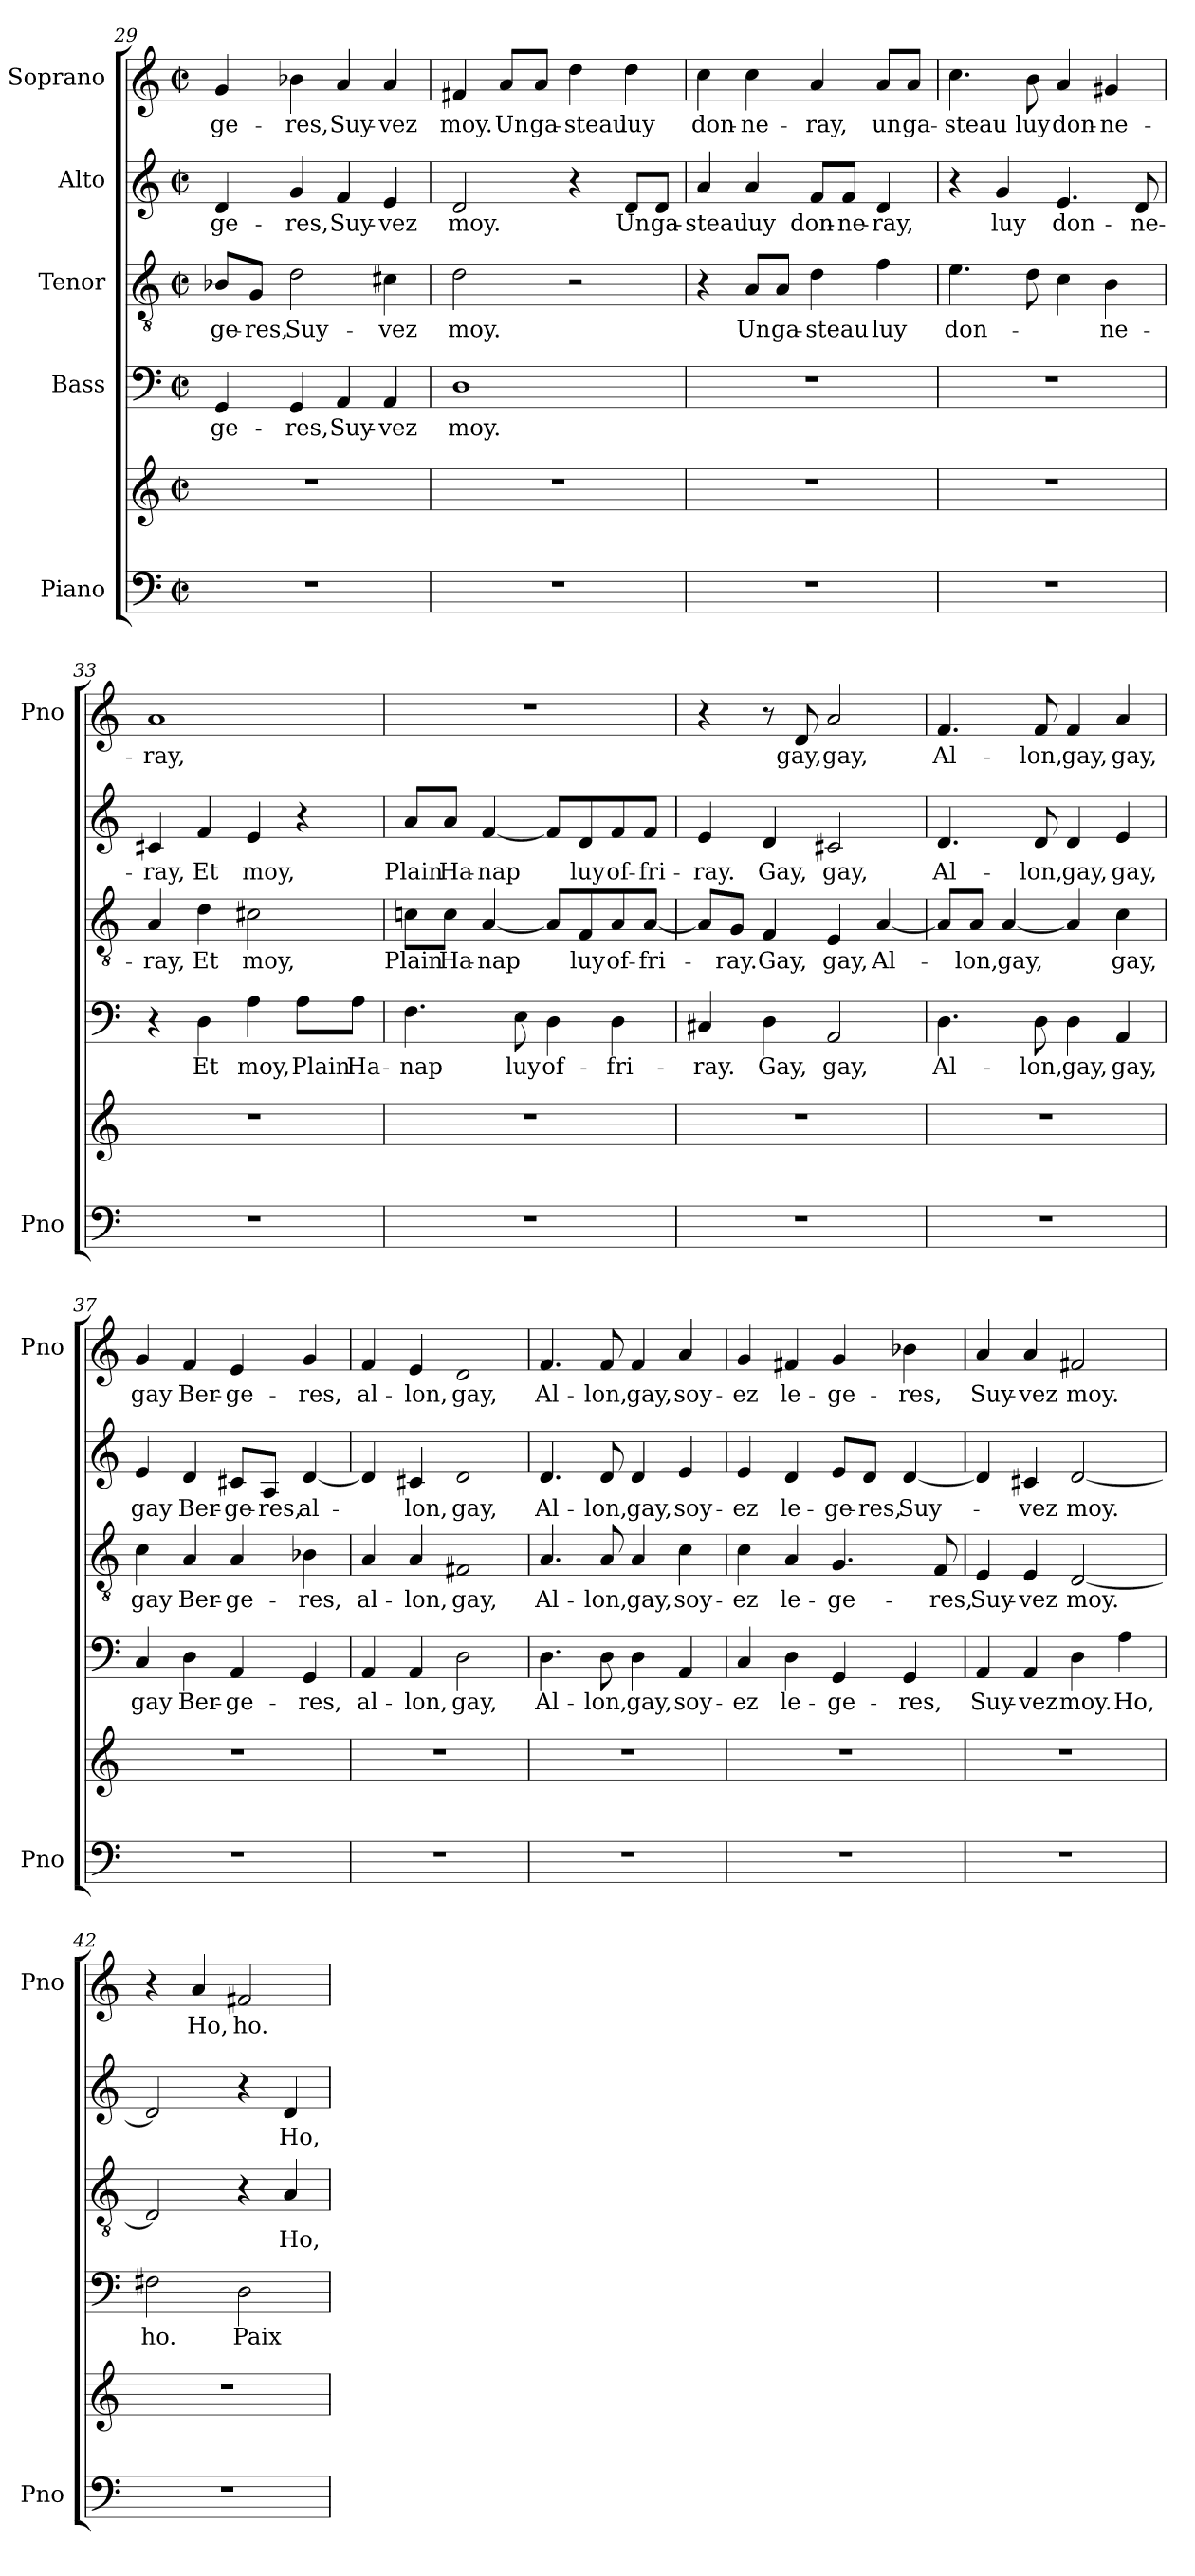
**kern	**kern	**kern	**text	**kern	**text	**kern	**text	**kern	**text
*part5	*part5	*part4	*part4	*part3	*part3	*part2	*part2	*part1	*part1
*staff6	*staff5	*staff4	*staff4	*staff3	*staff3	*staff2	*staff2	*staff1	*staff1
*I"Piano	*	*I"Bass	*	*I"Tenor	*	*I"Alto	*	*I"Soprano	*
*I'Pno	*	*	*	*	*	*	*	*I'Pno	*
*clefF4	*clefG2	*clefF4	*	*clefGv2	*	*clefG2	*	*clefG2	*
*k[]	*k[]	*k[]	*	*k[]	*	*k[]	*	*k[]	*
*C:	*C:	*C:	*	*C:	*	*C:	*	*C:	*
*M2/2	*M2/2	*M2/2	*	*M2/2	*	*M2/2	*	*M2/2	*
*met(c|)	*met(c|)	*met(c|)	*	*met(c|)	*	*met(c|)	*	*met(c|)	*
=29	=29	=29	=29	=29	=29	=29	=29	=29	=29
1r	1r	4GG/	-ge-	8B-X/L	-ge-	4d/	-ge-	4g/	-ge-
.	.	.	.	8G/J	-res,	.	.	.	.
.	.	4GG/	-res,	2d\	Suy-	4g/	-res,	4b-X\	-res,
.	.	4AA/	Suy-	.	.	4f/	Suy-	4a/	Suy-
.	.	4AA/	-vez	4c#X\	-vez	4e/	-vez	4a/	-vez
=30	=30	=30	=30	=30	=30	=30	=30	=30	=30
1r	1r	1D	moy.	2d\	moy.	2d/	moy.	4f#X/	moy.
.	.	.	.	.	.	.	.	8a/L	Un
.	.	.	.	.	.	.	.	8a/J	ga-
.	.	.	.	2r	.	4r	.	4dd\	-steau
.	.	.	.	.	.	8d/L	Un	4dd\	luy
.	.	.	.	.	.	8d/J	ga-	.	.
=31	=31	=31	=31	=31	=31	=31	=31	=31	=31
1r	1r	1r	.	4r	.	4a/	-steau	4cc\	don-
.	.	.	.	8A/L	Un	4a/	luy	4cc\	-ne-
.	.	.	.	8A/J	ga-	.	.	.	.
.	.	.	.	4d\	-steau	8f/L	don-	4a/	-ray,
.	.	.	.	.	.	8f/J	-ne-	.	.
.	.	.	.	4f\	luy	4d/	-ray,	8a/L	un
.	.	.	.	.	.	.	.	8a/J	ga-
=32	=32	=32	=32	=32	=32	=32	=32	=32	=32
1r	1r	1r	.	4.e\	don-	4r	.	4.cc\	-steau
.	.	.	.	.	.	4g/	luy	.	.
.	.	.	.	8d\	.	.	.	8b\	luy
.	.	.	.	4c\	-­	4.e/	don-	4a/	don-
.	.	.	.	4B\	ne-	.	.	4g#X/	-ne-
.	.	.	.	.	.	8d/	-ne-	.	.
!!LO:LB:g=z
=33	=33	=33	=33	=33	=33	=33	=33	=33	=33
1r	1r	4r	.	4A/	-ray,	4c#X/	-ray,	1a	-ray,
.	.	4D\	Et	4d\	Et	4f/	Et	.	.
.	.	4A\	moy,	2c#X\	moy,	4e/	moy,	.	.
.	.	8A\L	Plain	.	.	4r	.	.	.
.	.	8A\J	Ha-	.	.	.	.	.	.
=34	=34	=34	=34	=34	=34	=34	=34	=34	=34
1r	1r	4.F\	-nap	8cn\L	Plain	8a/L	Plain	1r	.
.	.	.	.	8c\J	Ha-	8a/J	Ha-	.	.
.	.	.	.	[4A/	-nap	[4f/	-nap	.	.
.	.	8E\	luy	.	.	.	.	.	.
.	.	4D\	of-	8A/L]	.	8f/L]	.	.	.
.	.	.	.	8F/	luy	8d/	luy	.	.
.	.	4D\	-fri-	8A/	of-	8f/	of-	.	.
.	.	.	.	[8A/J	-fri-	8f/J	-fri-	.	.
=35	=35	=35	=35	=35	=35	=35	=35	=35	=35
1r	1r	4C#X/	-ray.	8A/L]	.	4e/	-ray.	4r	.
.	.	.	.	8G/J	-ray.	.	.	.	.
.	.	4D\	Gay,	4F/	Gay,	4d/	Gay,	8r	.
.	.	.	.	.	.	.	.	8d/	gay,
.	.	2AA/	gay,	4E/	gay,	2c#X/	gay,	2a/	gay,
.	.	.	.	[4A/	Al-	.	.	.	.
=36	=36	=36	=36	=36	=36	=36	=36	=36	=36
1r	1r	4.D\	Al-	8A/L]	.	4.d/	Al-	4.f/	Al-
.	.	.	.	8A/J	-lon,	.	.	.	.
.	.	.	.	[4A/	gay,	.	.	.	.
.	.	8D\	-lon,	.	.	8d/	-lon,	8f/	-lon,
.	.	4D\	gay,	4A/]	.	4d/	gay,	4f/	gay,
.	.	4AA/	gay,	4c\	gay,	4e/	gay,	4a/	gay,
=37	=37	=37	=37	=37	=37	=37	=37	=37	=37
1r	1r	4C/	gay	4c\	gay	4e/	gay	4g/	gay
.	.	4D\	Ber-	4A/	Ber-	4d/	Ber-	4f/	Ber-
.	.	4AA/	-ge-	4A/	-ge-	8c#X/L	-ge-	4e/	-ge-
.	.	.	.	.	.	8A/J	-res,	.	.
.	.	4GG/	-res,	4B-X\	-res,	[4d/	al-	4g/	-res,
!!LO:LB:g=z
=38	=38	=38	=38	=38	=38	=38	=38	=38	=38
1r	1r	4AA/	al-	4A/	al-	4d/]	-­	4f/	al-
.	.	4AA/	-lon,	4A/	-lon,	4c#X/	lon,	4e/	-lon,
.	.	2D\	gay,	2F#X/	gay,	2d/	gay,	2d/	gay,
=39	=39	=39	=39	=39	=39	=39	=39	=39	=39
1r	1r	4.D\	Al-	4.A/	Al-	4.d/	Al-	4.f/	Al-
.	.	8D\	-lon,	8A/	-lon,	8d/	-lon,	8f/	-lon,
.	.	4D\	gay,	4A/	gay,	4d/	gay,	4f/	gay,
.	.	4AA/	soy-	4c\	soy-	4e/	soy-	4a/	soy-
=40	=40	=40	=40	=40	=40	=40	=40	=40	=40
1r	1r	4C/	-ez	4c\	-ez	4e/	-ez	4g/	-ez
.	.	4D\	le-	4A/	le-	4d/	le-	4f#X/	le-
.	.	4GG/	-ge-	4.G/	-ge-	8e/L	-ge-	4g/	-ge-
.	.	.	.	.	.	8d/J	-res,	.	.
.	.	4GG/	-res,	.	.	[4d/	Suy-	4b-X\	-res,
.	.	.	.	8F/	-res,	.	.	.	.
=41	=41	=41	=41	=41	=41	=41	=41	=41	=41
1r	1r	4AA/	Suy-	4E/	Suy-	4d/]	.	4a/	Suy-
.	.	4AA/	-vez	4E/	-vez	4c#X/	-vez	4a/	-vez
.	.	4D\	moy.	[2D/	moy.	[2d/	moy.	2f#X/	moy.
.	.	4A\	Ho,	.	.	.	.	.	.
=42	=42	=42	=42	=42	=42	=42	=42	=42	=42
1r	1r	2F#X\	ho.	2D/]	.	2d/]	.	4r	.
.	.	.	.	.	.	.	.	4a/	Ho,
.	.	2D\	Paix-	4r	.	4r	.	2f#X/	ho.
.	.	.	.	4A/	Ho,	4d/	Ho,	.	.
=	=	=	=	=	=	=	=	=	=
*-	*-	*-	*-	*-	*-	*-	*-	*-	*-
